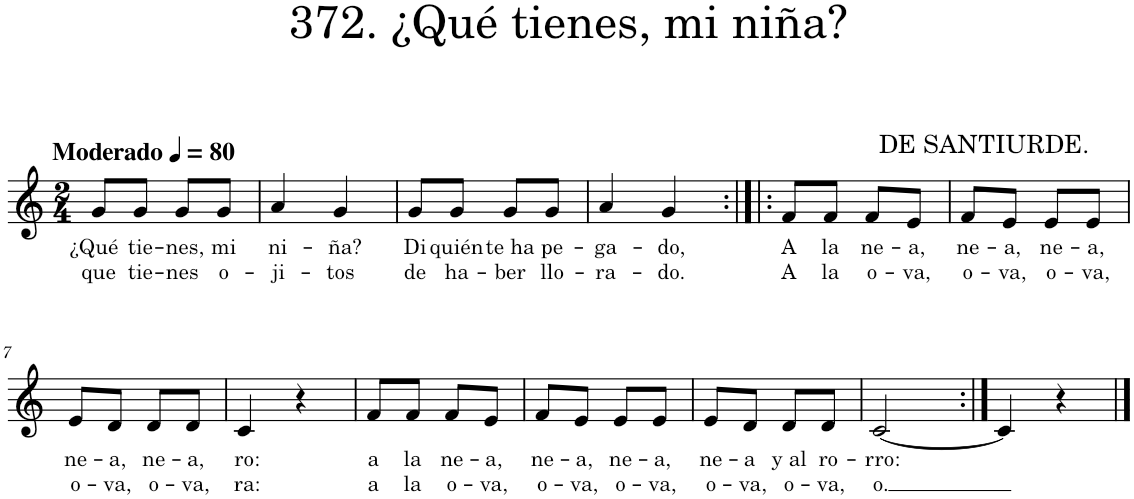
**kern	**text	**text
*part1	*part1	*part1
*staff1	*staff1	*staff1
*I"Piano	*	*
*I'Pno.	*	*
*clefG2	*	*
*k[]	*	*
*M2/4	*	*
*MM80	*	*
=1	=1	=1
!LO:TX:a:B:t=Moderado	!	!
!	!LO:LY:b	!LO:LY:b
8g/L	¿Qué	que
!	!LO:LY:b	!LO:LY:b
8g/J	tie-	tie-
!	!LO:LY:b	!LO:LY:b
8g/L	-nes,	-nes
!	!LO:LY:b	!LO:LY:b
8g/J	mi	o-
=2	=2	=2
!	!LO:LY:b	!LO:LY:b
4a/	ni-	-ji-
!	!LO:LY:b	!LO:LY:b
4g/	-ña?	-tos
=3	=3	=3
!	!LO:LY:b	!LO:LY:b
8g/L	Di	de
!	!LO:LY:b	!LO:LY:b
8g/J	quién	ha-
!	!LO:LY:b	!LO:LY:b
8g/L	te ha	-ber
!	!LO:LY:b	!LO:LY:b
8g/J	pe-	llo-
=4	=4	=4
!	!LO:LY:b	!LO:LY:b
4a/	-ga-	-ra-
!	!LO:LY:b	!LO:LY:b
4g/	-do,	-do.
=5:|!|:	=5:|!|:	=5:|!|:
!	!LO:LY:b	!LO:LY:b
8f/L	A	A
!	!LO:LY:b	!LO:LY:b
8f/J	la	la
!	!LO:LY:b	!LO:LY:b
8f/L	ne-	o-
!	!LO:LY:b	!LO:LY:b
8e/J	-a,	-va,
=6	=6	=6
!LO:TX:a:t=DE SANTIURDE.	!	!
!	!LO:LY:b	!LO:LY:b
8f/L	ne-	o-
!	!LO:LY:b	!LO:LY:b
8e/J	-a,	-va,
!	!LO:LY:b	!LO:LY:b
8e/L	ne-	o-
!	!LO:LY:b	!LO:LY:b
8e/J	-a,	-va,
!!LO:LB:g=z
=7	=7	=7
!	!LO:LY:b	!LO:LY:b
8e/L	ne-	o-
!	!LO:LY:b	!LO:LY:b
8d/J	-a,	-va,
!	!LO:LY:b	!LO:LY:b
8d/L	ne-	o-
!	!LO:LY:b	!LO:LY:b
8d/J	-a,	-va,
=8	=8	=8
!	!LO:LY:b	!LO:LY:b
4c/	ro:	ra:
4r	.	.
=9	=9	=9
!	!LO:LY:b	!LO:LY:b
8f/L	a	a
!	!LO:LY:b	!LO:LY:b
8f/J	la	la
!	!LO:LY:b	!LO:LY:b
8f/L	ne-	o-
!	!LO:LY:b	!LO:LY:b
8e/J	-a,	-va,
=10	=10	=10
!	!LO:LY:b	!LO:LY:b
8f/L	ne-	o-
!	!LO:LY:b	!LO:LY:b
8e/J	-a,	-va,
!	!LO:LY:b	!LO:LY:b
8e/L	ne-	o-
!	!LO:LY:b	!LO:LY:b
8e/J	-a,	-va,
=11	=11	=11
!	!LO:LY:b	!LO:LY:b
8e/L	ne-	o-
!	!LO:LY:b	!LO:LY:b
8d/J	-a	-va,
!	!LO:LY:b	!LO:LY:b
8d/L	y al	o-
!	!LO:LY:b	!LO:LY:b
8d/J	ro-	-va,
=12	=12	=12
!	!LO:LY:b	!LO:LY:b
[2c/	-rro:	o.
=13:|!	=13:|!	=13:|!
4c/]	.	.
4r	.	.
==	==	==
*-	*-	*-
